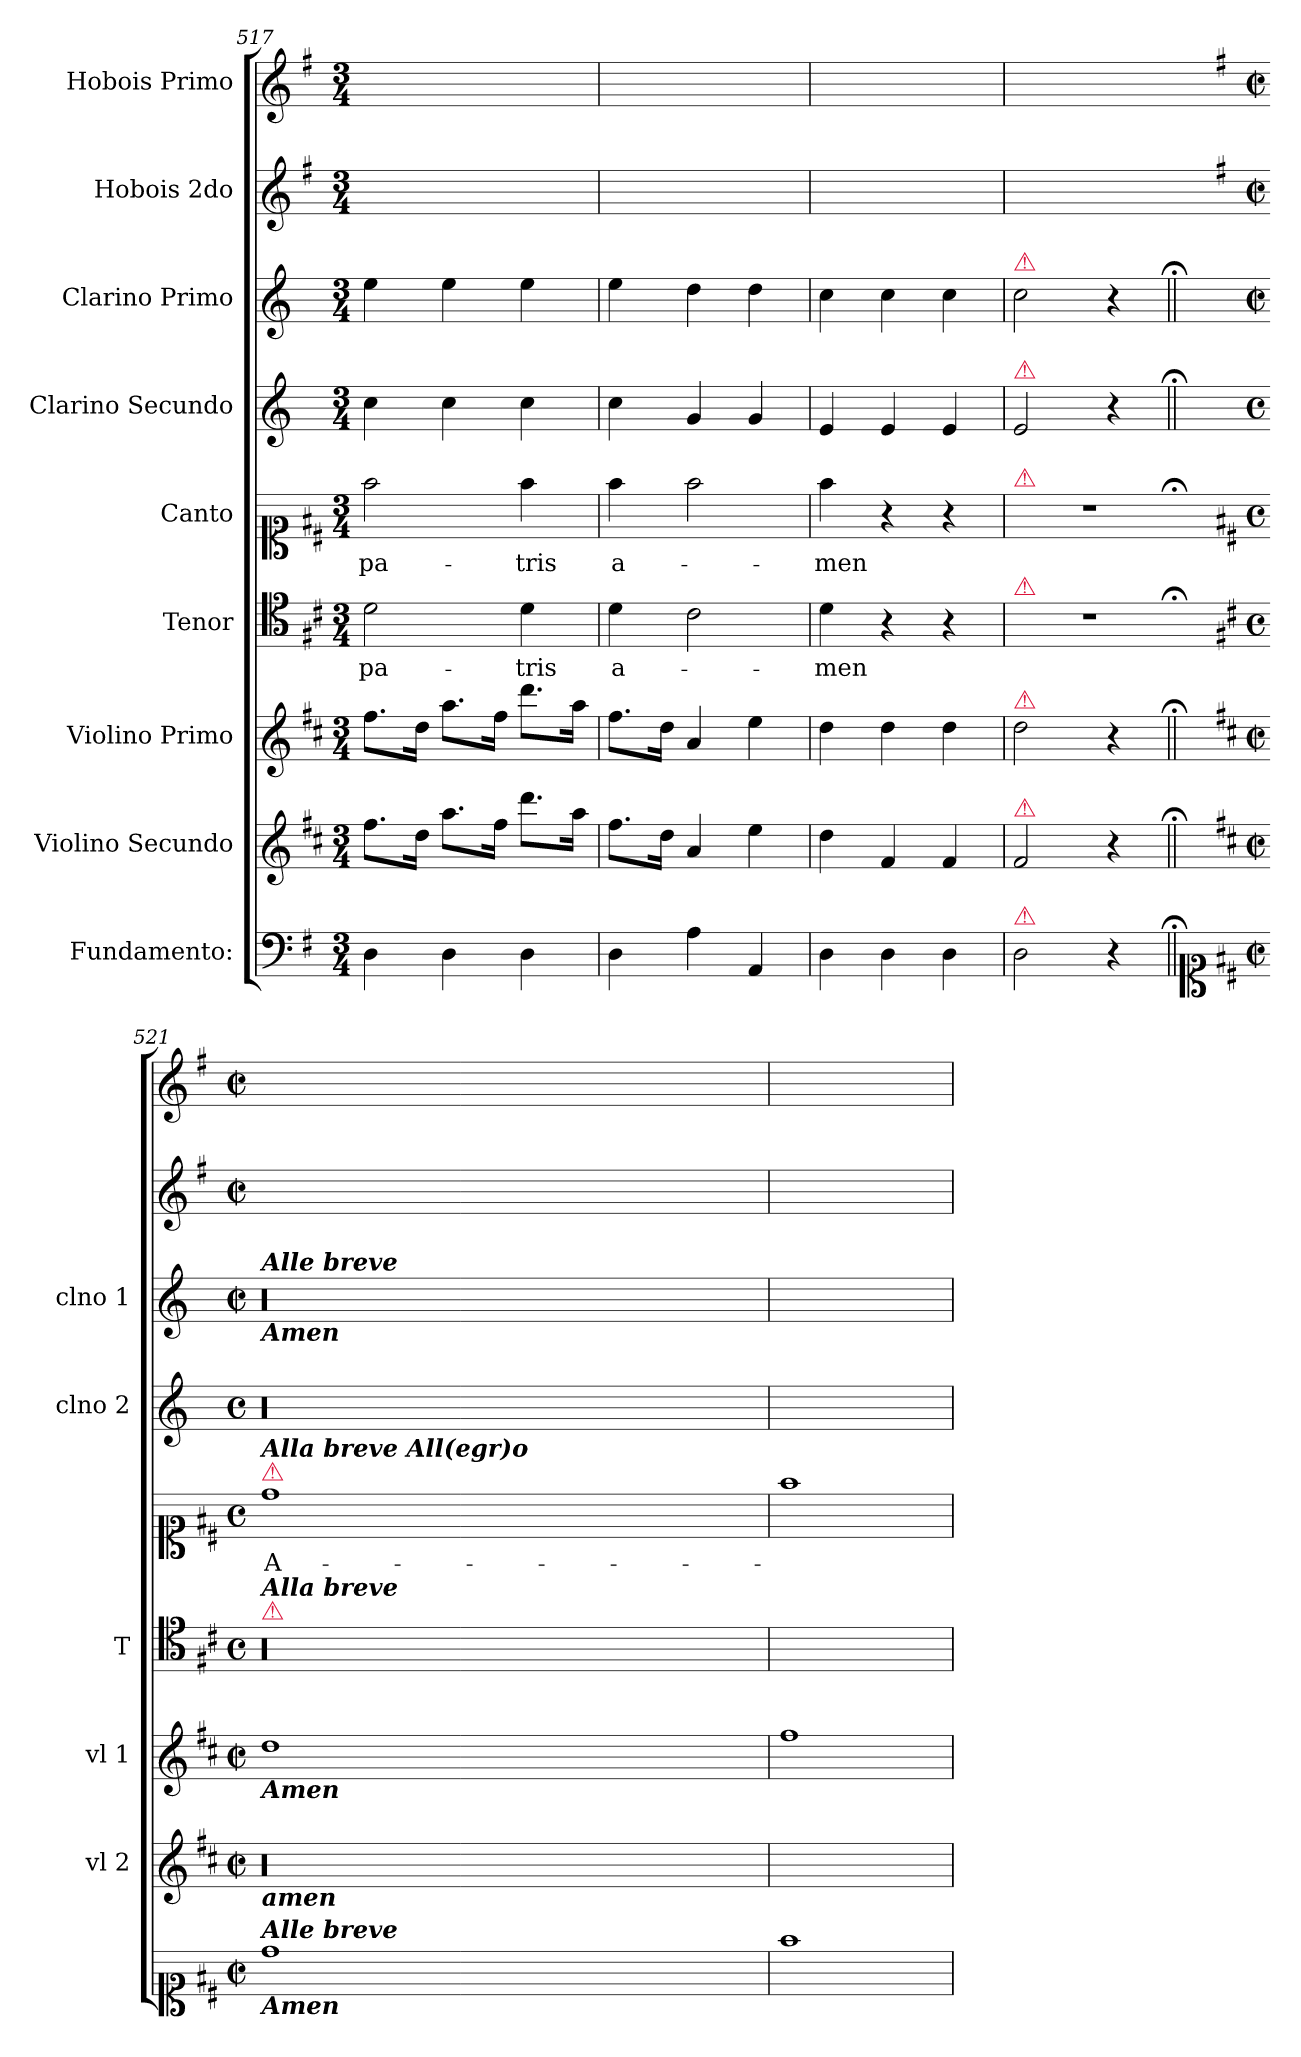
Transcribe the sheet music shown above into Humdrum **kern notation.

**kern	**kern	**kern	**kern	**text	**kern	**text	**kern	**kern	**kern	**kern
*part9	*part8	*part7	*part6	*part6	*part5	*part5	*part4	*part3	*part2	*part1
*staff9	*staff8	*staff7	*staff6	*staff6	*staff5	*staff5	*staff4	*staff3	*staff2	*staff1
*I"Fundamento:	*I"Violino Secundo	*I"Violino Primo	*I"Tenor	*	*I"Canto	*	*I"Clarino Secundo	*I"Clarino Primo	*I"Hobois 2do	*I"Hobois Primo
*	*I'vl 2	*I'vl 1	*I'T	*	*	*	*I'clno 2	*I'clno 1	*	*
*clefF4	*clefG2	*clefG2	*clefC4	*	*clefC1	*	*clefG2	*clefG2	*clefG2	*clefG2
*	*	*	*	*	*	*	*ITrd-1c-2	*ITrd-1c-2	*	*
*k[f#]	*k[f#c#]	*k[f#c#]	*k[f#c#]	*	*k[f#c#]	*	*k[f#c#]	*k[f#c#]	*k[f#]	*k[f#]
*M3/4	*M3/4	*M3/4	*M3/4	*	*M3/4	*	*M3/4	*M3/4	*M3/4	*M3/4
=517	=517	=517	=517	=517	=517	=517	=517	=517	=517	=517
4D\	8.ff#\L	8.ff#\L	2d\	pa-	2ff#\	pa-	4dd\	4ff#\	2.ryy	2.ryy
.	16dd\Jk	16dd\Jk	.	.	.	.	.	.	.	.
4D\	8.aa\L	8.aa\L	.	.	.	.	4dd\	4ff#\	.	.
.	16ff#\Jk	16ff#\Jk	.	.	.	.	.	.	.	.
4D\	8.ddd\L	8.ddd\L	4d\	-tris	4ff#\	-tris	4dd\	4ff#\	.	.
.	16aa\Jk	16aa\Jk	.	.	.	.	.	.	.	.
=518	=518	=518	=518	=518	=518	=518	=518	=518	=518	=518
4D\	8.ff#\L	8.ff#\L	4d\	a-	4ff#\	a-	4dd\	4ff#\	2.ryy	2.ryy
.	16dd\Jk	16dd\Jk	.	.	.	.	.	.	.	.
4A\	4a/	4a/	2c#\	.	2ff#\	.	4a/	4ee\	.	.
4AA/	4ee\	4ee\	.	.	.	.	4a/	4ee\	.	.
=519	=519	=519	=519	=519	=519	=519	=519	=519	=519	=519
4D\	4dd\	4dd\	4d\	-men	4ff#\	-men	4f#/	4dd\	2.ryy	2.ryy
4D\	4f#/	4dd\	4r	.	4r	.	4f#/	4dd\	.	.
4D\	4f#/	4dd\	4r	.	4r	.	4f#/	4dd\	.	.
=520	=520	=520	=520	=520	=520	=520	=520	=520	=520	=520
2D\	2f#/	2dd\	2.r	.	2.r	.	2f#/	2dd\	2.ryy	2.ryy
4r	4r	4r	.	.	.	.	4r	4r	.	.
!	!	!	!	!	!	!	!	!LO:TX:a:color=crimson:t=⚠	!	!
!	!	!	!	!	!	!	!LO:TX:a:color=crimson:t=⚠	!	!	!
!	!	!	!	!	!LO:TX:a:color=crimson:t=⚠	!	!	!	!	!
!	!	!	!LO:TX:a:color=crimson:t=⚠	!	!	!	!	!	!	!
!	!	!LO:TX:a:color=crimson:t=⚠	!	!	!	!	!	!	!	!
!	!LO:TX:a:color=crimson:t=⚠	!	!	!	!	!	!	!	!	!
!LO:TX:a:color=crimson:t=⚠	!	!	!	!	!	!	!	!	!	!
=521||;	=521||;	=521||;	=521||;	=521	=521||;	=521	=521||;	=521||;	=521	=521
*clefC1	*	*	*	*	*	*	*	*	*	*
*k[f#c#]	*	*k[f#c#]	*k[f#c#]	*	*k[f#c#]	*	*	*	*	*
*M2/2	*M2/2	*M2/2	*M2/2	*	*M2/2	*	*M2/2	*M2/2	*M2/2	*M2/2
*met(c|)	*met(c|)	*met(c|)	*met(c)	*	*met(c)	*	*met(c)	*met(c|)	*met(c|)	*met(c|)
!	!	!	!	!	!	!	!	!LO:TX:b:Bi:t=Amen	!	!
!	!	!	!	!	!	!	!	!LO:TX:a:Bi:t=Alle breve	!	!
!	!	!	!	!	!LO:TX:a:color=crimson:t=⚠	!	!	!	!	!
!	!	!	!	!	!LO:TX:a:Bi:t=Alla breve All(egr)o	!	!	!	!	!
!	!	!	!LO:TX:a:color=crimson:t=⚠	!	!	!	!	!	!	!
!	!	!	!LO:TX:a:Bi:t=Alla breve	!	!	!	!	!	!	!
!	!	!LO:TX:b:Bi:t=Amen	!	!	!	!	!	!	!	!
!	!LO:TX:b:Bi:t=amen	!	!	!	!	!	!	!	!	!
!LO:TX:b:Bi:t=Amen	!	!	!	!	!	!	!	!	!	!
!LO:TX:a:Bi:t=Alle breve	!	!	!	!	!	!	!	!	!	!
1dd	00r	1dd	00r	.	1dd	A-	00r	00r	1ryy	1ryy
0.ryy	.	0.ryy	.	.	0.ryy	.	.	.	0.ryy	0.ryy
=522	=522	=522	=522	=522	=522	=522	=522	=522	=522	=522
1ff#	1ryy	1ff#	1ryy	.	1ff#	.	1ryy	1ryy	1ryy	1ryy
=	=	=	=	=	=	=	=	=	=	=
*-	*-	*-	*-	*-	*-	*-	*-	*-	*-	*-
